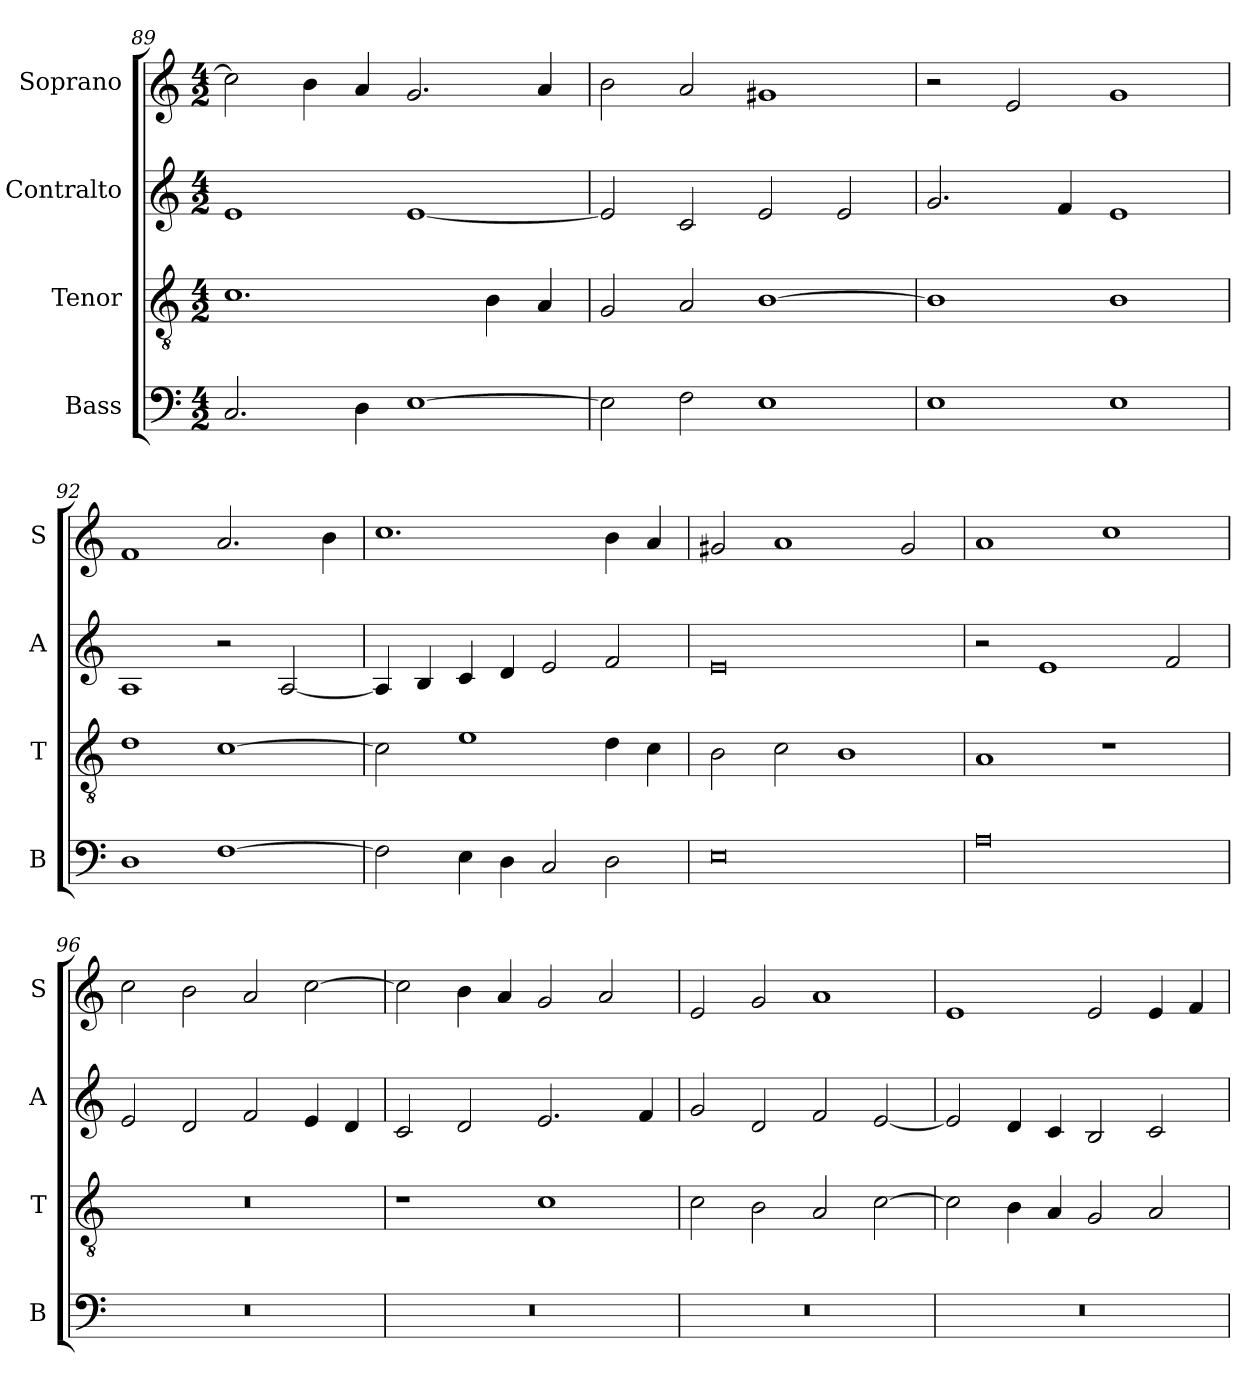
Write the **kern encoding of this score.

**kern	**kern	**kern	**kern
*part4	*part3	*part2	*part1
*staff4	*staff3	*staff2	*staff1
*I"Bass	*I"Tenor	*I"Contralto	*I"Soprano
*I'B	*I'T	*I'A	*I'S
*clefF4	*clefGv2	*clefG2	*clefG2
*k[]	*k[]	*k[]	*k[]
*A:aeo	*A:aeo	*A:aeo	*A:aeo
*M4/2	*M4/2	*M4/2	*M4/2
=89	=89	=89	=89
2.C	1.c	1e	2cc]
.	.	.	4b
4D	.	.	4a
[1E	.	[1e	2.g
.	4B	.	.
.	4A	.	4a
=90	=90	=90	=90
2E]	2G	2e]	2b
2F	2A	2c	2a
1E	[1B	2e	1g#X
.	.	2e	.
=91	=91	=91	=91
1E	1B]	2.g	2r
.	.	.	2e
.	.	4f	.
1E	1B	1e	1g
=92	=92	=92	=92
1D	1d	1A	1f
[1F	[1c	2r	2.a
.	.	[2A	.
.	.	.	4b
=93	=93	=93	=93
2F]	2c]	4A]	1.cc
.	.	4B	.
4E	1e	4c	.
4D	.	4d	.
2C	.	2e	.
2D	4d	2f	4b
.	4c	.	4a
=94	=94	=94	=94
0E	2B	0e	2g#X
.	2c	.	1a
.	1B	.	.
.	.	.	2g#
=95	=95	=95	=95
0A	1A	2r	1a
.	.	1e	.
.	1r	.	1cc
.	.	2f	.
=96	=96	=96	=96
0r	0r	2e	2cc
.	.	2d	2b
.	.	2f	2a
.	.	4e	[2cc
.	.	4d	.
=97	=97	=97	=97
0r	1r	2c	2cc]
.	.	2d	4b
.	.	.	4a
.	1c	2.e	2g
.	.	.	2a
.	.	4f	.
=98	=98	=98	=98
0r	2c	2g	2e
.	2B	2d	2g
.	2A	2f	1a
.	[2c	[2e	.
=99	=99	=99	=99
0r	2c]	2e]	1e
.	4B	4d	.
.	4A	4c	.
.	2G	2B	2e
.	2A	2c	4e
.	.	.	4f
=	=	=	=
*-	*-	*-	*-
